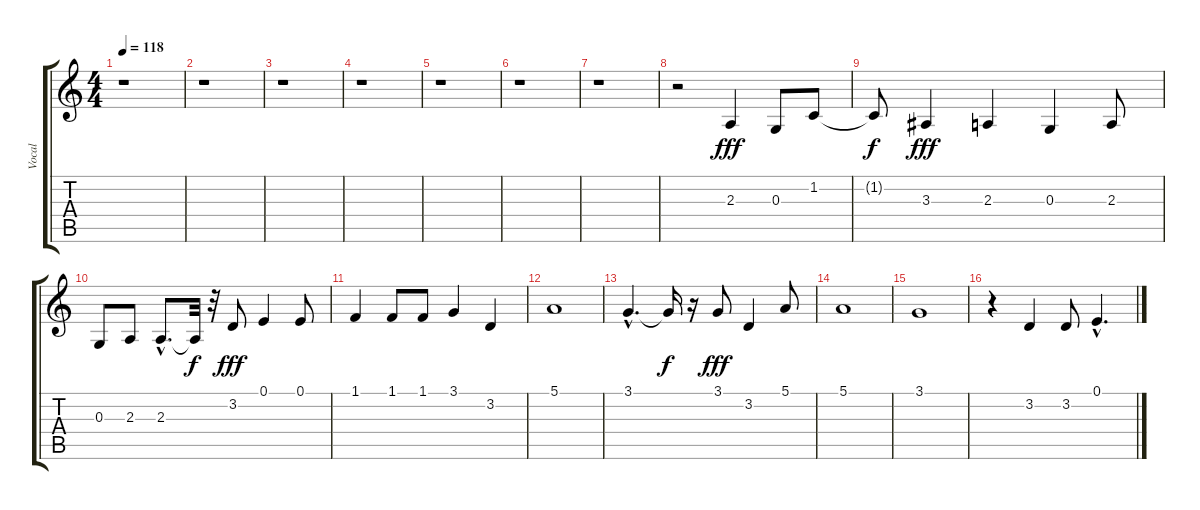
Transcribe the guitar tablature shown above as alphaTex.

\track ("Vocal" "Vocal") {instrument flute}
\staff {score tabs}
\tuning (E4 B3 G3 D3 A2 E2) {hide}
\ts (4 4)
\tempo 118
\clef g2
\ks c
r.1{dy f} |
r.1 |
r.1 |
r.1 |
r.1 |
r.1 |
r.1 |
r.2 2.3.4{dy fff} 0.3.8 1.2.8 |
1.2{t}.8{dy f} 3.3.4{dy fff} 2.3.4 0.3.4 2.3.8 |
0.3.8 2.3.8 2.3{hac}.8{d} 2.3{t}.32{dy f} r.32 3.2.8{dy fff} 0.1.4 0.1.8 |
1.1.4 1.1.8 1.1.8 3.1.4 3.2.4 |
5.1.1 |
3.1{hac}.4{d} 3.1{t}.16{dy f} r.16 3.1.8{dy fff} 3.2.4 5.1.8 |
5.1.1 |
3.1.1 |
r.4 3.2.4 3.2.8 0.1{hac}.4{d}
